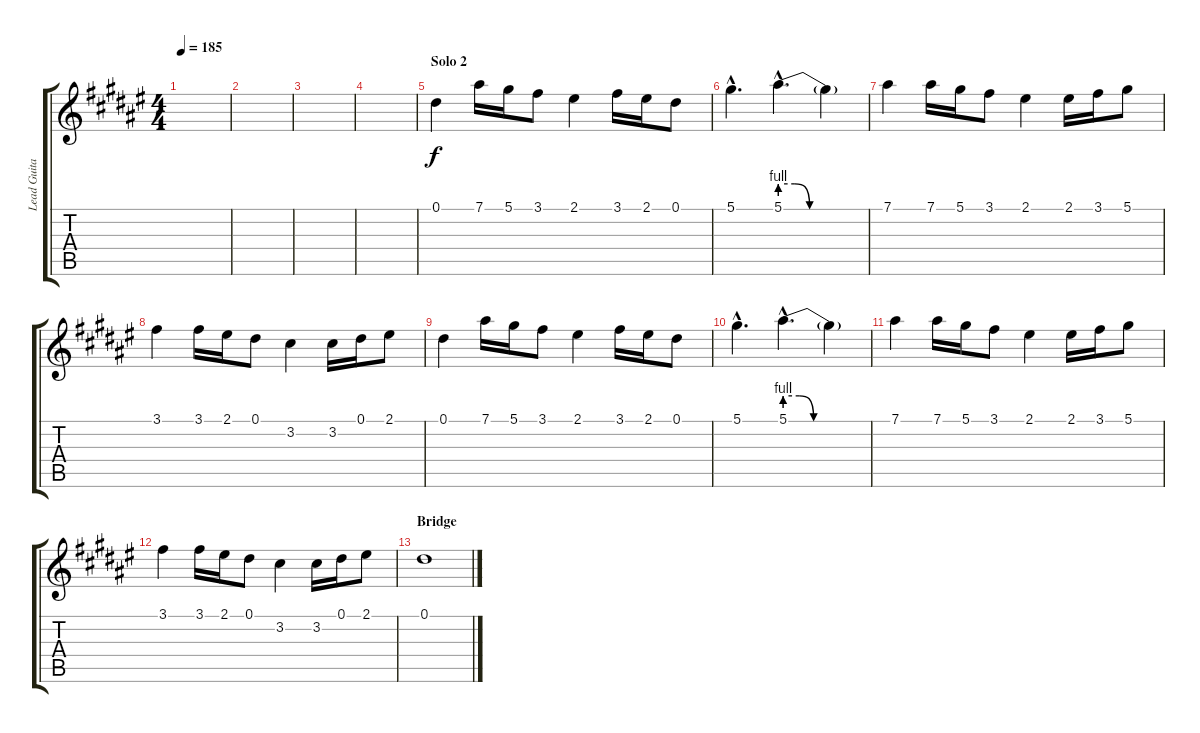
\track ("Lead Guitar 2" "Lead Guita") {instrument overdrivenguitar}
\staff {score tabs}
\tuning (Eb4 Bb3 Gb3 Db3 Ab2 Eb2) {hide}
\ts (4 4)
\tempo 185
\clef g2
\ks d#minor
|
|
|
|
\section ("" "Solo 2")
0.1.4 7.1.16 5.1.16 3.1.8 2.1.4 3.1.16 2.1.16 0.1.8 |
5.1{hac}.4{d} 5.1{be (custom 0 4 10 4 20 0 60 0) hac}.4{d} 5.1{t}.4 |
7.1.4 7.1.16 5.1.16 3.1.8 2.1.4 2.1.16 3.1.16 5.1.8 |
3.1.4 3.1.16 2.1.16 0.1.8 3.2.4 3.2.16 0.1.16 2.1.8 |
0.1.4 7.1.16 5.1.16 3.1.8 2.1.4 3.1.16 2.1.16 0.1.8 |
5.1{hac}.4{d} 5.1{be (custom 0 4 10 4 20 0 60 0) hac}.4{d} 5.1{t}.4 |
7.1.4 7.1.16 5.1.16 3.1.8 2.1.4 2.1.16 3.1.16 5.1.8 |
3.1.4 3.1.16 2.1.16 0.1.8 3.2.4 3.2.16 0.1.16 2.1.8 |
\section ("" "Bridge")
0.1.1
